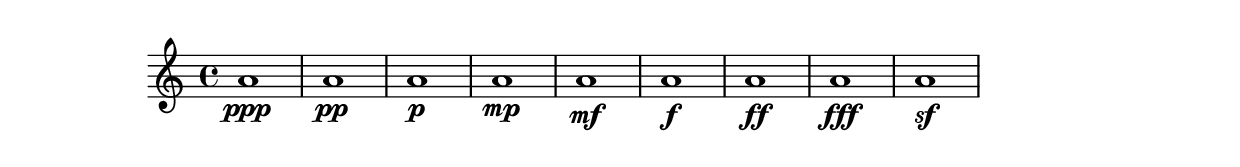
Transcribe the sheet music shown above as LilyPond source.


\version "2.4.0"
\header {
    texidoc = "@cindex Dynamic Absolute Volume
Absolute dynamics have an effect on MIDI files.
"
}


\score{
\relative c''{
%segfault in engraver
a1\ppp 
a1\pp
a\p
a\mp
a\mf
a\f
a\ff
a\fff
a\sf
}
\layout{ raggedright = ##t }
\midi{
\tempo 1 = 60
}
}

